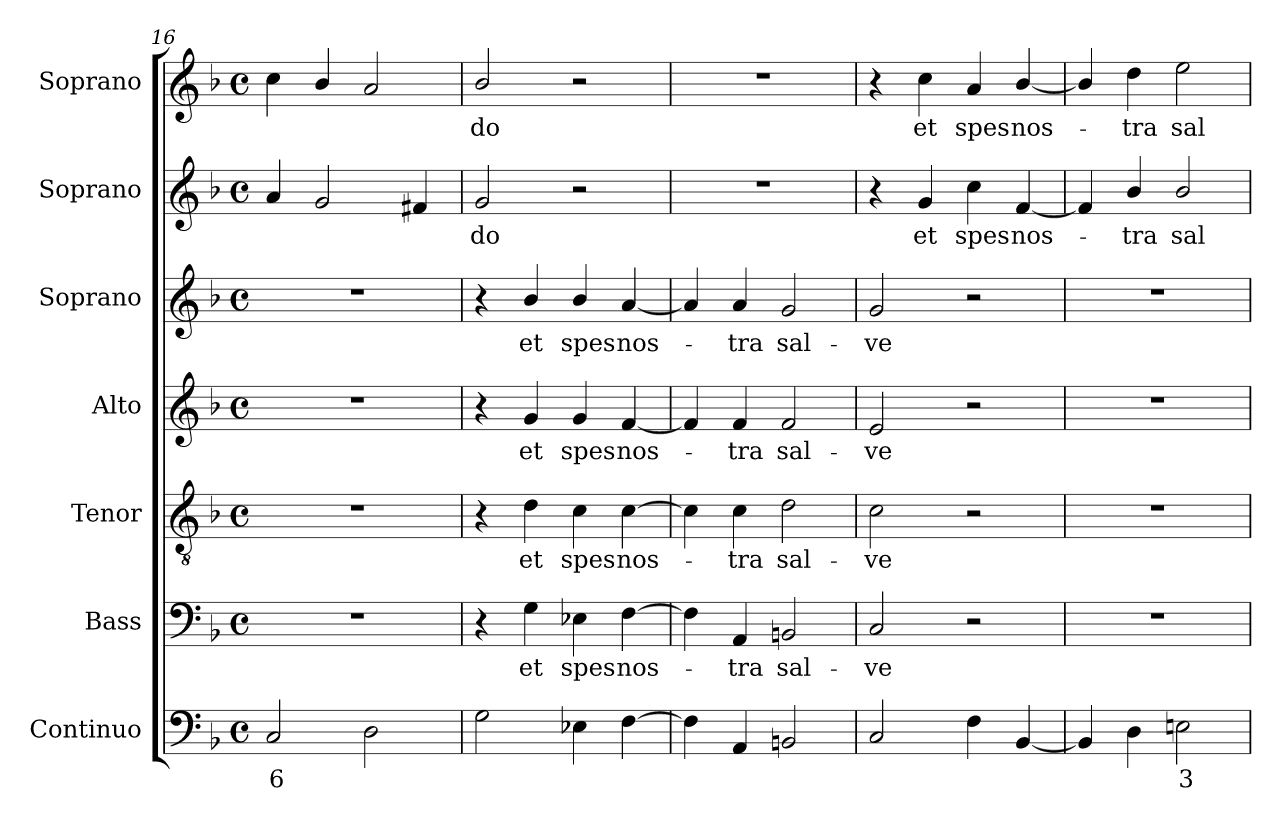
**kern	**text	**kern	**text	**kern	**text	**kern	**text	**kern	**text	**kern	**text	**kern	**text
*part7	*part7	*part6	*part6	*part5	*part5	*part4	*part4	*part3	*part3	*part2	*part2	*part1	*part1
*staff7	*staff7	*staff6	*staff6	*staff5	*staff5	*staff4	*staff4	*staff3	*staff3	*staff2	*staff2	*staff1	*staff1
*I"Continuo	*	*I"Bass	*	*I"Tenor	*	*I"Alto	*	*I"Soprano	*	*I"Soprano	*	*I"Soprano	*
*I'Cont.	*	*I'B.	*	*I'T.	*	*I'A.	*	*I'S.	*	*I'S.	*	*I'S.	*
!!LO:PB:g=z
*clefF4	*	*clefF4	*	*clefGv2	*	*clefG2	*	*clefG2	*	*clefG2	*	*clefG2	*
*	*	*	*	*ITrd7c12	*	*	*	*	*	*	*	*	*
*k[b-]	*	*k[b-]	*	*k[b-]	*	*k[b-]	*	*k[b-]	*	*k[b-]	*	*k[b-]	*
*F:	*	*F:	*	*F:	*	*F:	*	*F:	*	*F:	*	*F:	*
*M4/4	*	*M4/4	*	*M4/4	*	*M4/4	*	*M4/4	*	*M4/4	*	*M4/4	*
*met(c)	*	*met(c)	*	*met(c)	*	*met(c)	*	*met(c)	*	*met(c)	*	*met(c)	*
=16	=16	=16	=16	=16	=16	=16	=16	=16	=16	=16	=16	=16	=16
!	!LO:LY:b:color=#000000	!	!	!	!	!	!	!	!	!	!	!	!
2Ci/	6	1r	.	1r	.	1r	.	1r	.	4ai/	.	4cci\	.
.	.	.	.	.	.	.	.	.	.	2gi/	.	4b-i/	.
2Di\	.	.	.	.	.	.	.	.	.	.	.	2ai/	.
.	.	.	.	.	.	.	.	.	.	4f#Xi/	.	.	.
=17	=17	=17	=17	=17	=17	=17	=17	=17	=17	=17	=17	=17	=17
!	!	!	!	!	!	!	!	!	!	!	!LO:LY:b:color=#000000	!	!
!	!	!	!	!	!	!	!	!	!	!	!	!	!LO:LY:b:color=#000000
2Gi\	.	4r	.	4r	.	4r	.	4r	.	2gi/	-do	2b-i/	-do
!	!	!	!LO:LY:b:color=#000000	!	!	!	!	!	!	!	!	!	!
!	!	!	!	!	!LO:LY:b:color=#000000	!	!	!	!	!	!	!	!
!	!	!	!	!	!	!	!LO:LY:b:color=#000000	!	!	!	!	!	!
!	!	!	!	!	!	!	!	!	!LO:LY:b:color=#000000	!	!	!	!
.	.	4Gi\	et	4Di\	et	4gi/	et	4b-i/	et	.	.	.	.
!	!	!	!LO:LY:b:color=#000000	!	!	!	!	!	!	!	!	!	!
!	!	!	!	!	!LO:LY:b:color=#000000	!	!	!	!	!	!	!	!
!	!	!	!	!	!	!	!LO:LY:b:color=#000000	!	!	!	!	!	!
!	!	!	!	!	!	!	!	!	!LO:LY:b:color=#000000	!	!	!	!
4E-i\	.	4E-i\	spes	4Ci\	spes	4gi/	spes	4b-i/	spes	2r	.	2r	.
!	!	!	!LO:LY:b:color=#000000	!	!	!	!	!	!	!	!	!	!
!	!	!	!	!	!LO:LY:b:color=#000000	!	!	!	!	!	!	!	!
!	!	!	!	!	!	!	!LO:LY:b:color=#000000	!	!	!	!	!	!
!	!	!	!	!	!	!	!	!	!LO:LY:b:color=#000000	!	!	!	!
[4Fi\	.	[4Fi\	nos-	[4Ci\	nos-	[4fi/	nos-	[4ai/	nos-	.	.	.	.
=18	=18	=18	=18	=18	=18	=18	=18	=18	=18	=18	=18	=18	=18
4Fi\]	.	4Fi\]	.	4Ci\]	.	4fi/]	.	4ai/]	.	1r	.	1r	.
!	!	!	!LO:LY:b:color=#000000	!	!	!	!	!	!	!	!	!	!
!	!	!	!	!	!LO:LY:b:color=#000000	!	!	!	!	!	!	!	!
!	!	!	!	!	!	!	!LO:LY:b:color=#000000	!	!	!	!	!	!
!	!	!	!	!	!	!	!	!	!LO:LY:b:color=#000000	!	!	!	!
4AAi/	.	4AAi/	-tra	4Ci\	-tra	4fi/	-tra	4ai/	-tra	.	.	.	.
!	!	!	!LO:LY:b:color=#000000	!	!	!	!	!	!	!	!	!	!
!	!	!	!	!	!LO:LY:b:color=#000000	!	!	!	!	!	!	!	!
!	!	!	!	!	!	!	!LO:LY:b:color=#000000	!	!	!	!	!	!
!	!	!	!	!	!	!	!	!	!LO:LY:b:color=#000000	!	!	!	!
2BBni/	.	2BBni/	sal-	2Di\	sal-	2fi/	sal-	2gi/	sal-	.	.	.	.
=19	=19	=19	=19	=19	=19	=19	=19	=19	=19	=19	=19	=19	=19
!	!	!	!LO:LY:b:color=#000000	!	!	!	!	!	!	!	!	!	!
!	!	!	!	!	!LO:LY:b:color=#000000	!	!	!	!	!	!	!	!
!	!	!	!	!	!	!	!LO:LY:b:color=#000000	!	!	!	!	!	!
!	!	!	!	!	!	!	!	!	!LO:LY:b:color=#000000	!	!	!	!
2Ci/	.	2Ci/	-ve	2Ci\	-ve	2ei/	-ve	2gi/	-ve	4r	.	4r	.
!	!	!	!	!	!	!	!	!	!	!	!LO:LY:b:color=#000000	!	!
!	!	!	!	!	!	!	!	!	!	!	!	!	!LO:LY:b:color=#000000
.	.	.	.	.	.	.	.	.	.	4gi/	et	4cci\	et
!	!	!	!	!	!	!	!	!	!	!	!LO:LY:b:color=#000000	!	!
!	!	!	!	!	!	!	!	!	!	!	!	!	!LO:LY:b:color=#000000
4Fi\	.	2r	.	2r	.	2r	.	2r	.	4cci\	spes	4ai/	spes
!	!	!	!	!	!	!	!	!	!	!	!LO:LY:b:color=#000000	!	!
!	!	!	!	!	!	!	!	!	!	!	!	!	!LO:LY:b:color=#000000
[4BB-i/	.	.	.	.	.	.	.	.	.	[4fi/	nos-	[4b-i/	nos-
=20	=20	=20	=20	=20	=20	=20	=20	=20	=20	=20	=20	=20	=20
4BB-i/]	.	1r	.	1r	.	1r	.	1r	.	4fi/]	.	4b-i/]	.
!	!	!	!	!	!	!	!	!	!	!	!LO:LY:b:color=#000000	!	!
!	!	!	!	!	!	!	!	!	!	!	!	!	!LO:LY:b:color=#000000
4Di\	.	.	.	.	.	.	.	.	.	4b-i/	-tra	4ddi\	-tra
!	!LO:LY:b:color=#000000	!	!	!	!	!	!	!	!	!	!	!	!
!	!	!	!	!	!	!	!	!	!	!	!LO:LY:b:color=#000000	!	!
!	!	!	!	!	!	!	!	!	!	!	!	!	!LO:LY:b:color=#000000
2Eni\	3	.	.	.	.	.	.	.	.	2b-i/	sal-	2eei\	sal-
=	=	=	=	=	=	=	=	=	=	=	=	=	=
*-	*-	*-	*-	*-	*-	*-	*-	*-	*-	*-	*-	*-	*-
